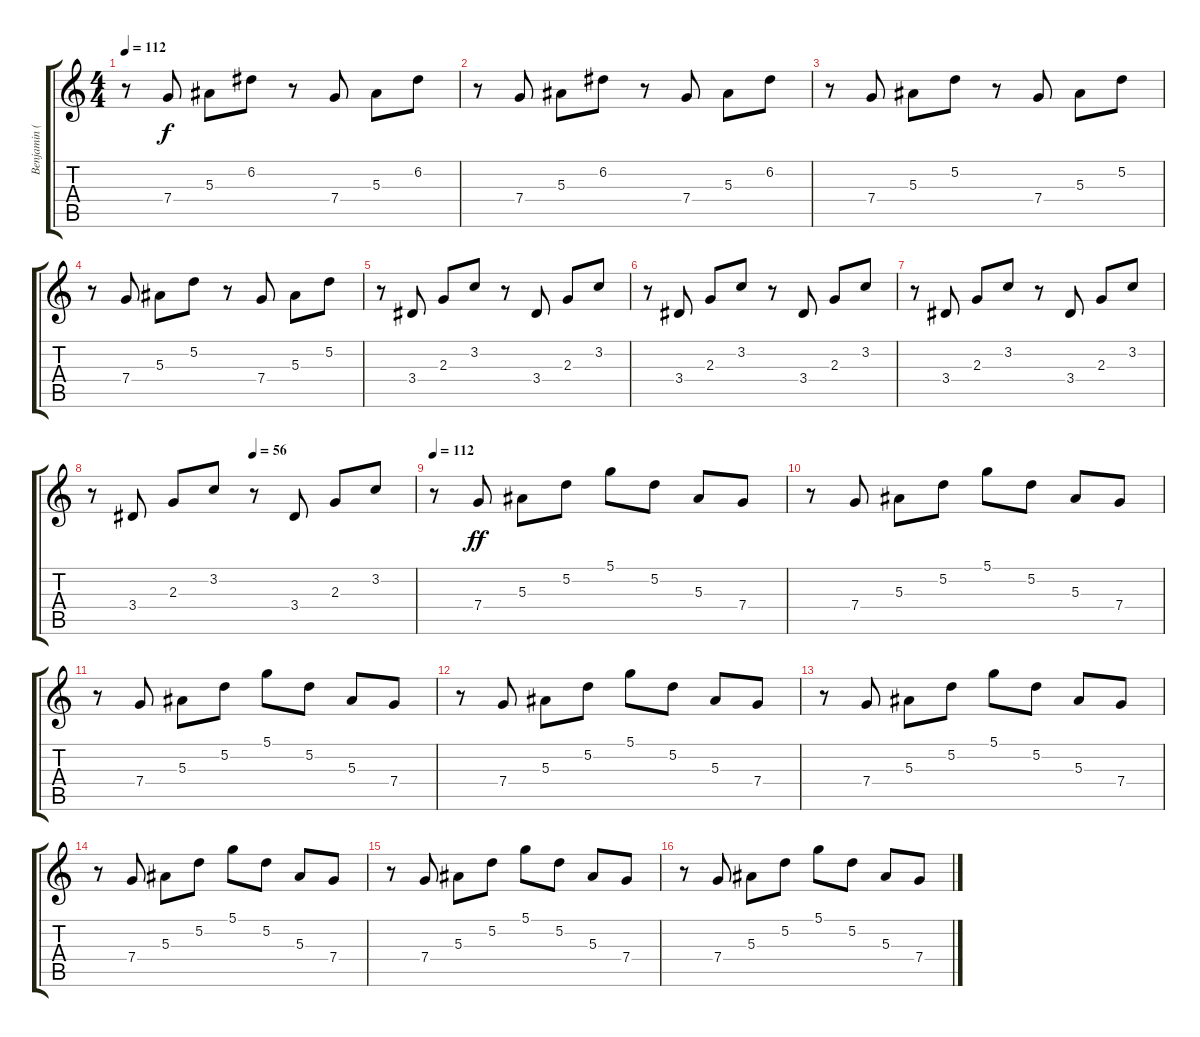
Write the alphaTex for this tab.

\track ("Benjamin (KeybHigh)" "Benjamin (") {instrument musicbox}
\staff {score tabs}
\tuning (D5 A4 F4 C4 G3 D3) {hide}
\ts (4 4)
\tempo 112
\clef g2
\ks c
r.8{dy f} 7.4.8 5.3.8 6.2.8 r.8 7.4.8 5.3.8 6.2.8 |
r.8 7.4.8 5.3.8 6.2.8 r.8 7.4.8 5.3.8 6.2.8 |
r.8 7.4.8 5.3.8 5.2.8 r.8 7.4.8 5.3.8 5.2.8 |
r.8 7.4.8 5.3.8 5.2.8 r.8 7.4.8 5.3.8 5.2.8 |
r.8 3.4.8 2.3.8 3.2.8 r.8 3.4.8 2.3.8 3.2.8 |
r.8 3.4.8 2.3.8 3.2.8 r.8 3.4.8 2.3.8 3.2.8 |
r.8 3.4.8 2.3.8 3.2.8 r.8 3.4.8 2.3.8 3.2.8 |
\tempo (56 0.5)
r.8 3.4.8 2.3.8 3.2.8 r.8 3.4.8 2.3.8 3.2.8 |
\tempo 112
r.8 7.4.8{dy ff} 5.3.8 5.2.8 5.1.8 5.2.8 5.3.8 7.4.8 |
r.8 7.4.8 5.3.8 5.2.8 5.1.8 5.2.8 5.3.8 7.4.8 |
r.8 7.4.8 5.3.8 5.2.8 5.1.8 5.2.8 5.3.8 7.4.8 |
r.8 7.4.8 5.3.8 5.2.8 5.1.8 5.2.8 5.3.8 7.4.8 |
r.8 7.4.8 5.3.8 5.2.8 5.1.8 5.2.8 5.3.8 7.4.8 |
r.8 7.4.8 5.3.8 5.2.8 5.1.8 5.2.8 5.3.8 7.4.8 |
r.8 7.4.8 5.3.8 5.2.8 5.1.8 5.2.8 5.3.8 7.4.8 |
r.8 7.4.8 5.3.8 5.2.8 5.1.8 5.2.8 5.3.8 7.4.8
